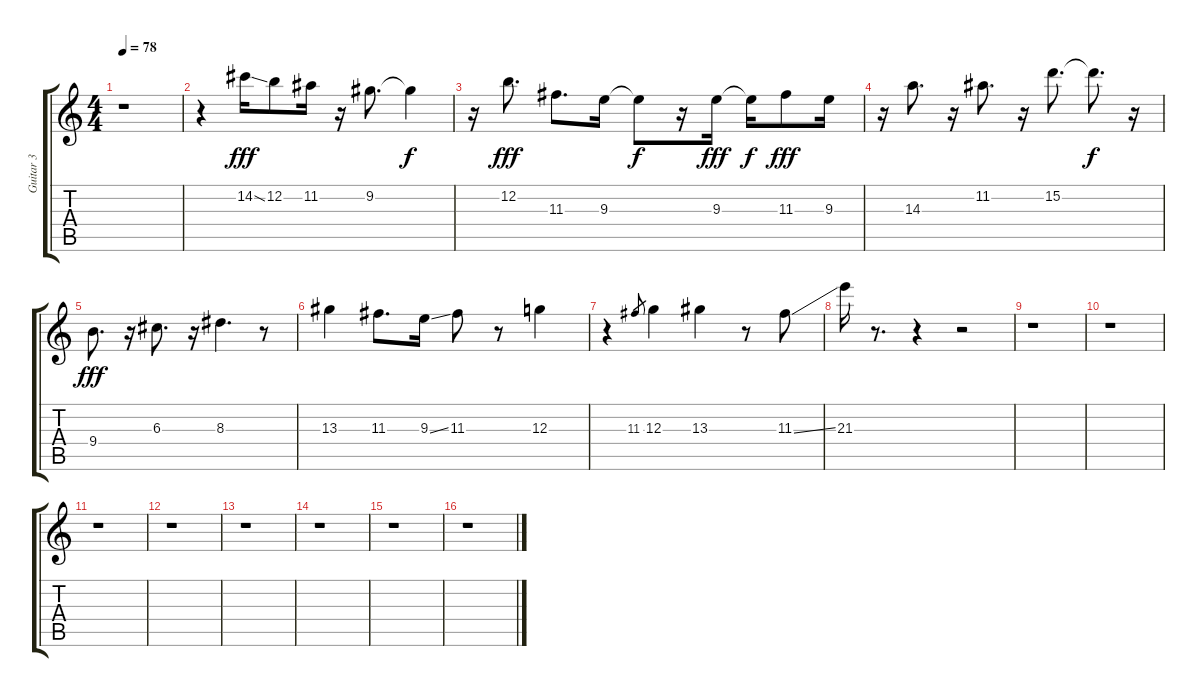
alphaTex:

\track ("Guitar 3" "Guitar 3") {instrument distortionguitar}
\staff {score tabs}
\tuning (E4 B3 G3 D3 A2 E2) {hide}
\ts (4 4)
\tempo 78
\clef g2
\ks c
r.1{dy fff} |
r.4 14.2{ss}.16{volume 12} 12.2.8 11.2.16 r.16 9.2.8{d} 9.2{t}.4{dy f} |
r.16 12.2.8{d dy fff} 11.3.8{d} 9.3.16 9.3{t}.8{dy f} r.16 9.3.16{dy fff} 9.3{t}.16{dy f} 11.3.8{dy fff} 9.3.16 |
r.16 14.3.8{d} r.16 11.2.8{d} r.16 15.2.8{d} 15.2{t}.8{d dy f} r.16 |
9.4.8{d dy fff} r.16 6.3.8{d} r.16 8.3.4{d} r.8 |
13.3.4 11.3.8{d} 9.3{ss}.16 11.3.8 r.8 12.3.4 |
r.4 11.3.8{gr} 12.3.4 13.3.4 r.8 11.3{ss}.8 |
21.3.16 r.8{d} r.4 r.2 |
r.1 |
r.1 |
r.1 |
r.1 |
r.1 |
r.1 |
r.1 |
r.1
